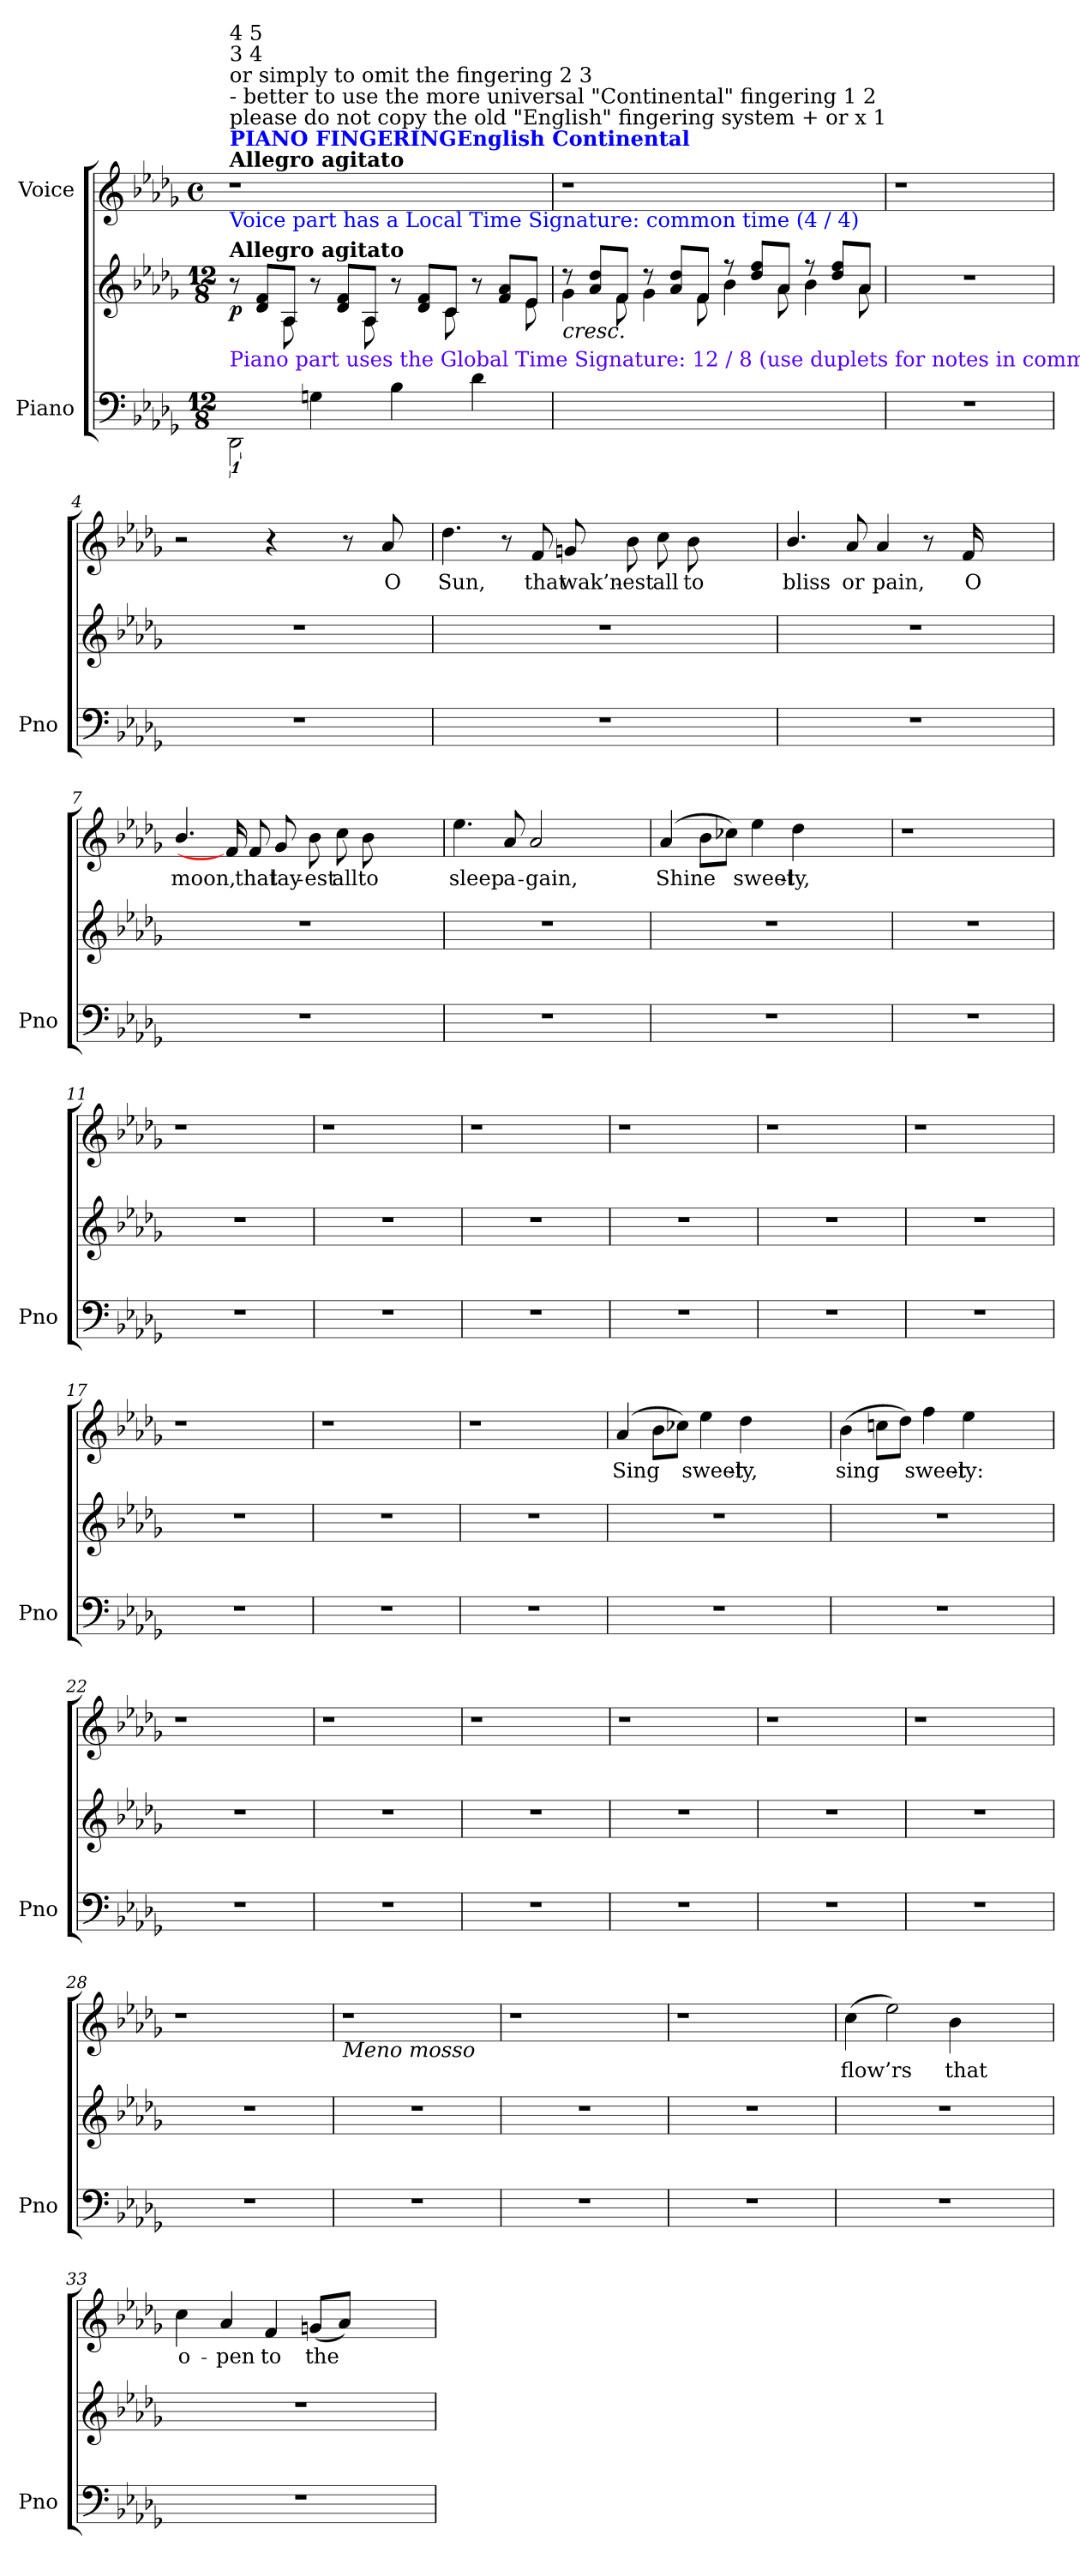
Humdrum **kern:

**kern	**kern	**dynam	**kern	**text
*part2	*part2	*part2	*part1	*part1
*staff3	*staff2	*staff2/3	*staff1	*staff1
*I"Piano	*	*	*I"Voice	*
*I'Pno	*	*	*	*
*clefF4	*clefG2	*	*clefG2	*
*k[b-e-a-d-g-]	*k[b-e-a-d-g-]	*	*k[b-e-a-d-g-]	*
*M12/8	*M12/8	*	*M4/4	*
*	*	*	*met(c)	*
=1	=1	=1	=1	=1
*^	*^	*	*	*
!	!	!	!	!	!LO:TX:a:B:t=Allegro agitato	!
!	!	!	!	!	!LO:TX:b:color=#0000FF:t=Voice part has a Local Time Signature&colon;  common time (4 / 4)	!
!	!	!	!	!	!LO:TX:a:B:color=#0000FF:t=PIANO FINGERINGEnglish     Continental	!
!	!	!	!	!	!LO:TX:a:t=please do not copy the old "English" fingering system                +  or  x                1	!
!	!	!	!	!	!LO:TX:a:t=- better to use the more universal "Continental" fingering                 1                   2	!
!	!	!	!	!	!LO:TX:a:t=or simply to omit the fingering                                                         2                   3	!
!	!	!	!	!	!LO:TX:a:t=3                   4	!
!	!	!	!	!	!LO:TX:a:t=4                   5	!
!	!	!LO:TX:a:B:t=Allegro agitato	!	!	!	!
!LO:TX:a:color=#5500FF:t=Piano part uses the Global Time Signature&colon; 12 / 8   (use duplets for notes in common time)	!	!	!	!	!	!
!	!	!	!	!LO:DY:b	!	!
4.ryy	2%3DD-	8r	8ryy	p	1r	.
.	.	8d-/ 8f/L	8ryy	.	.	.
.	.	8A-/J	8A-\	.	.	.
4Gn\	.	8r	4ryy	.	.	.
.	.	8d-/ 8f/L	.	.	.	.
8ryy	.	8A-/J	8A-\	.	.	.
4B-\	.	8r	4ryy	.	.	.
.	.	8d-/ 8f/L	.	.	.	.
8ryy	.	8c/J	8c\	.	2ryy	.
4d-\	.	8r	4ryy	.	.	.
.	.	8f/ 8a-/L	.	.	.	.
8ryy	.	8e-/J	8e-\	.	.	.
*v	*v	*	*	*	*	*
!!LO:LB:g=z
=2	=2	=2	=2	=2	=2
!	!LO:TX:b:i:t=cresc.	!	!	!	!
1.ryy	8r	4g-\	.	1r	.
.	8a-/ 8dd-/L	.	.	.	.
.	8f/J	8f\	.	.	.
.	8r	4g-\	.	.	.
.	8a-/ 8dd-/L	.	.	.	.
.	8f/J	8f\	.	.	.
.	8r	4b-\	.	.	.
.	8dd-/ 8ff/L	.	.	.	.
.	8a-/J	8a-\	.	2ryy	.
.	8r	4b-\	.	.	.
.	8dd-/ 8ff/L	.	.	.	.
.	8a-/J	8a-\	.	.	.
*	*v	*v	*	*	*
!!LO:LB:g=z
=3	=3	=3	=3	=3
1.r	1.r	.	1r	.
.	.	.	2ryy	.
=4	=4	=4	=4	=4
!	!	!	!LO:N:vis=2	!
1.r	1.r	.	2.r	.
.	.	.	4r	.
.	.	.	8ryy	.
!	!	!	!LO:N:vis=8	!
.	.	.	8.r	.
!	!	!	!	!LO:LY:b
.	.	.	8a-/	O
.	.	.	16ryy	.
=5	=5	=5	=5	=5
!	!	!	!	!LO:LY:b
1.r	1.r	.	4.dd-\	Sun,
.	.	.	8r	.
!	!	!	!	!LO:LY:b
.	.	.	8f/	that
!	!	!	!	!LO:LY:b
.	.	.	8gn/	wak’n-
!	!	!	!	!LO:LY:b
.	.	.	8b-\	-est
!	!	!	!	!LO:LY:b
.	.	.	8cc\	all
!	!	!	!	!LO:LY:b
.	.	.	8b-\	to
.	.	.	4.ryy	.
!!LO:PB:g=z
=6	=6	=6	=6	=6
!	!	!	!	!LO:LY:b
1.r	1.r	.	4.b-/	bliss
!	!	!	!	!LO:LY:b
.	.	.	8a-/	or
!	!	!	!	!LO:LY:b
.	.	.	4a-/	pain,
!	!	!	!LO:N:vis=8	!
.	.	.	8.r	.
!	!	!	!	!LO:LY:b
.	.	.	[16f/	O
.	.	.	2ryy	.
=7	=7	=7	=7	=7
!	!	!	!	!LO:LY:b
1.r	1.r	.	4.b-/	moon,
.	.	.	16f/]	.
!	!	!	!	!LO:LY:b
.	.	.	8f/	that
!	!	!	!	!LO:LY:b
.	.	.	8g-/	lay-
!	!	!	!	!LO:LY:b
.	.	.	8b-\	-est
!	!	!	!	!LO:LY:b
.	.	.	8cc\	all
!	!	!	!	!LO:LY:b
.	.	.	8b-\	to
.	.	.	4..ryy	.
=8	=8	=8	=8	=8
!	!	!	!	!LO:LY:b
1.r	1.r	.	4.ee-\	sleep
!	!	!	!	!LO:LY:b
.	.	.	8a-/	a-
!	!	!	!	!LO:LY:b
.	.	.	2a-/	-gain,
.	.	.	2ryy	.
!!LO:PB:g=z
=9	=9	=9	=9	=9
!	!	!	!	!LO:LY:b
1.r	1.r	.	(4a-/	Shine
.	.	.	8b-\L	.
.	.	.	8cc-X\J)	.
!	!	!	!	!LO:LY:b
.	.	.	4ee-\	sweet-
!	!	!	!	!LO:LY:b
.	.	.	4dd-\	-ly,
.	.	.	2ryy	.
=10	=10	=10	=10	=10
1.r	1.r	.	1r	.
.	.	.	2ryy	.
=11	=11	=11	=11	=11
1.r	1.r	.	1r	.
.	.	.	2ryy	.
!!LO:LB:g=z
=12	=12	=12	=12	=12
1.r	1.r	.	1r	.
.	.	.	2ryy	.
=13	=13	=13	=13	=13
1.r	1.r	.	1r	.
.	.	.	2ryy	.
=14	=14	=14	=14	=14
1.r	1.r	.	1r	.
.	.	.	2ryy	.
!!LO:LB:g=z
=15	=15	=15	=15	=15
1.r	1.r	.	1r	.
.	.	.	2ryy	.
=16	=16	=16	=16	=16
1.r	1.r	.	1r	.
.	.	.	2ryy	.
=17	=17	=17	=17	=17
1.r	1.r	.	1r	.
.	.	.	2ryy	.
!!LO:LB:g=z
=18	=18	=18	=18	=18
1.r	1.r	.	1r	.
.	.	.	2ryy	.
=19	=19	=19	=19	=19
1.r	1.r	.	1r	.
.	.	.	2ryy	.
=20	=20	=20	=20	=20
!	!	!	!	!LO:LY:b
1.r	1.r	.	(4a-/	Sing
.	.	.	8b-\L	.
.	.	.	8cc-X\J)	.
!	!	!	!	!LO:LY:b
.	.	.	4ee-\	sweet-
!	!	!	!	!LO:LY:b
.	.	.	4dd-\	-ly,
.	.	.	2ryy	.
!!LO:PB:g=z
=21	=21	=21	=21	=21
!	!	!	!	!LO:LY:b
1.r	1.r	.	(4b-\	sing
.	.	.	8ccn\L	.
.	.	.	8dd-\J)	.
!	!	!	!	!LO:LY:b
.	.	.	4ff\	sweet-
!	!	!	!	!LO:LY:b
.	.	.	4ee-\	-ly:
.	.	.	2ryy	.
=22	=22	=22	=22	=22
1.r	1.r	.	1r	.
.	.	.	2ryy	.
=23	=23	=23	=23	=23
1.r	1.r	.	1r	.
.	.	.	2ryy	.
!!LO:LB:g=z
=24	=24	=24	=24	=24
1.r	1.r	.	1r	.
.	.	.	2ryy	.
=25	=25	=25	=25	=25
1.r	1.r	.	1r	.
.	.	.	2ryy	.
=26	=26	=26	=26	=26
1.r	1.r	.	1r	.
.	.	.	2ryy	.
!!LO:LB:g=z
=27	=27	=27	=27	=27
1.r	1.r	.	1r	.
.	.	.	2ryy	.
=28	=28	=28	=28	=28
1.r	1.r	.	1r	.
.	.	.	2ryy	.
=29	=29	=29	=29	=29
!	!	!	!LO:TX:b:i:t=Meno mosso	!
1.r	1.r	.	1r	.
.	.	.	2ryy	.
!!LO:LB:g=z
=30	=30	=30	=30	=30
1.r	1.r	.	1r	.
.	.	.	2ryy	.
=31	=31	=31	=31	=31
1.r	1.r	.	1r	.
.	.	.	2ryy	.
=32	=32	=32	=32	=32
!	!	!	!	!LO:LY:b
1.r	1.r	.	(4cc\	flow’rs
.	.	.	2ee-\)	.
!	!	!	!	!LO:LY:b
.	.	.	4b-\	that
.	.	.	2ryy	.
!!LO:PB:g=z
=33	=33	=33	=33	=33
!	!	!	!	!LO:LY:b
1.r	1.r	.	4cc\	o-
!	!	!	!	!LO:LY:b
.	.	.	4a-/	-pen
!	!	!	!	!LO:LY:b
.	.	.	4f/	to
!	!	!	!	!LO:LY:b
.	.	.	(8gn/L	the
.	.	.	8a-/J)	.
.	.	.	2ryy	.
=	=	=	=	=
*-	*-	*-	*-	*-
